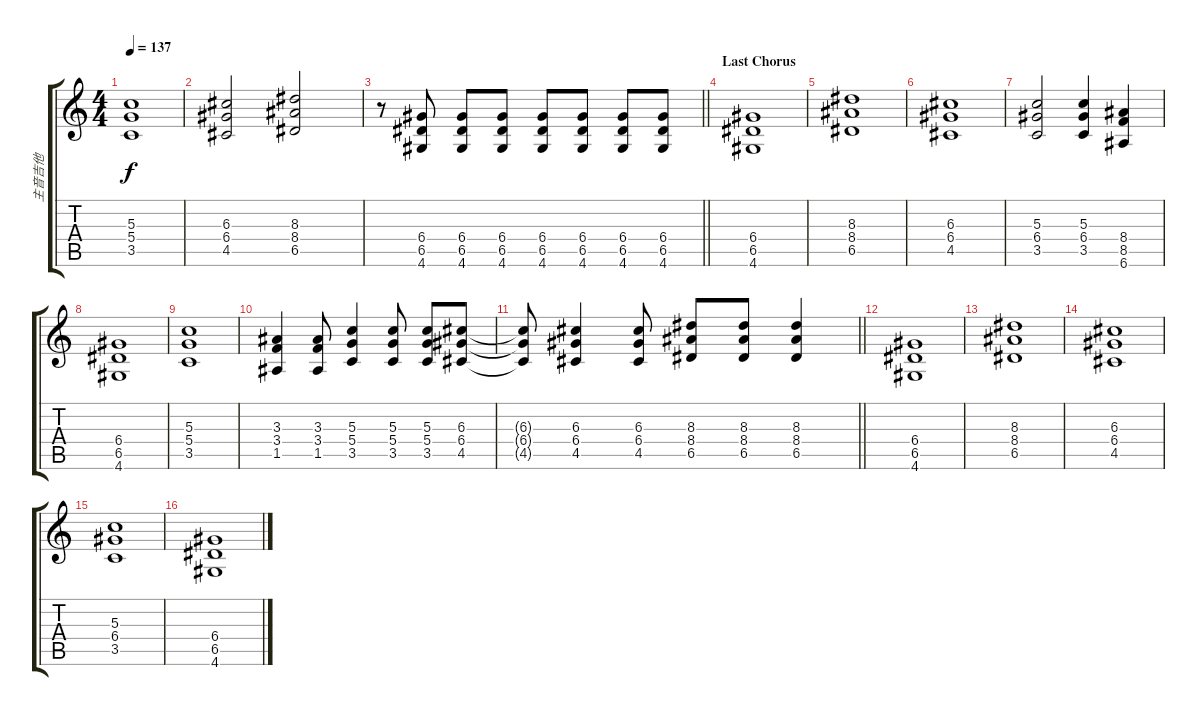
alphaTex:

\track ("主音吉他" "主音吉他") {instrument overdrivenguitar}
\staff {score tabs}
\tuning (E4 B3 G3 D3 A2 E2) {hide}
\ts (4 4)
\tempo 137
\clef g2
\ks c
(5.3 5.4 3.5).1{dy f} |
(6.3 6.4 4.5).2 (8.3 8.4 6.5).2 |
\barLineRight lightlight
r.8 (6.4 6.5 4.6).8 (6.4 6.5 4.6).8 (6.4 6.5 4.6).8 (6.4 6.5 4.6).8 (6.4 6.5 4.6).8 (6.4 6.5 4.6).8 (6.4 6.5 4.6).8 |
\section ("" "Last Chorus")
(6.4 6.5 4.6).1 |
(8.3 8.4 6.5).1 |
(6.3 6.4 4.5).1 |
(5.3 6.4 3.5).2 (5.3 6.4 3.5).4 (8.4 8.5 6.6).4 |
(6.4 6.5 4.6).1 |
(5.3 5.4 3.5).1 |
(3.3 3.4 1.5).4 (3.3 3.4 1.5).8 (5.3 5.4 3.5).4 (5.3 5.4 3.5).8 (5.3 5.4 3.5).8 (6.3 6.4 4.5).8 |
\barLineRight lightlight
(6.3{t} 6.4{t} 4.5{t}).8 (6.3 6.4 4.5).4 (6.3 6.4 4.5).8 (8.3 8.4 6.5).8 (8.3 8.4 6.5).8 (8.3 8.4 6.5).4 |
(6.4 6.5 4.6).1 |
(8.3 8.4 6.5).1 |
(6.3 6.4 4.5).1 |
(5.3 6.4 3.5).1 |
(6.4 6.5 4.6).1
